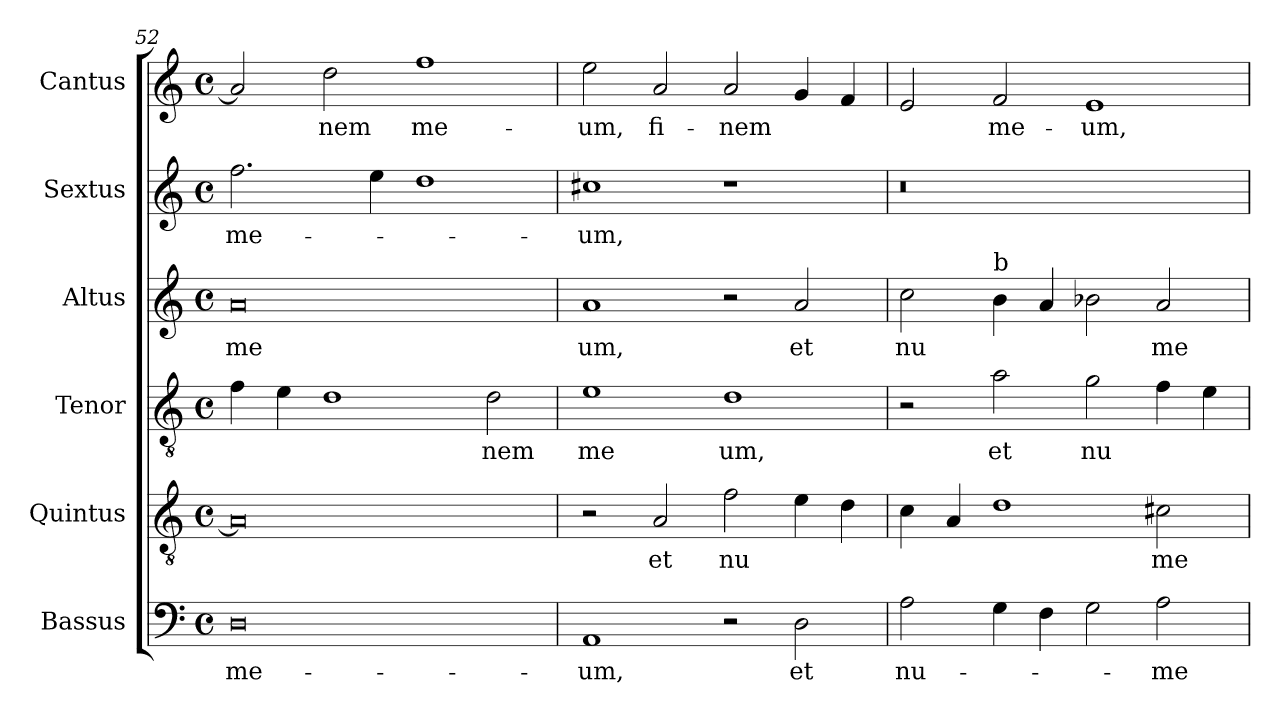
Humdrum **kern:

**kern	**text	**kern	**text	**kern	**text	**kern	**text	**kern	**text	**kern	**text
*part6	*part6	*part5	*part5	*part4	*part4	*part3	*part3	*part2	*part2	*part1	*part1
*staff6	*staff6	*staff5	*staff5	*staff4	*staff4	*staff3	*staff3	*staff2	*staff2	*staff1	*staff1
*I"Bassus	*	*I"Quintus	*	*I"Tenor	*	*I"Altus	*	*I"Sextus	*	*I"Cantus	*
*clefF4	*	*clefGv2	*	*clefGv2	*	*clefG2	*	*clefG2	*	*clefG2	*
*M4/4	*	*M4/4	*	*M4/4	*	*M4/4	*	*M4/4	*	*M4/4	*
*met(c)	*	*met(c)	*	*met(c)	*	*met(c)	*	*met(c)	*	*met(c)	*
=52	=52	=52	=52	=52	=52	=52	=52	=52	=52	=52	=52
!	!LO:LY:b:cj	!	!	!	!	!	!LO:LY:b:cj	!	!LO:LY:b	!	!
0D	me-	0A]	.	4f\	.	0a	me	2.ff\	me-	2a/]	.
.	.	.	.	4e\	.	.	.	.	.	.	.
!	!	!	!	!	!	!	!	!	!	!	!LO:LY:b:cj
.	.	.	.	1d	.	.	.	.	.	2dd\	-nem
.	.	.	.	.	.	.	.	4ee\	.	.	.
!	!	!	!	!	!	!	!	!	!	!	!LO:LY:b:cj
.	.	.	.	.	.	.	.	1dd	.	1ff	me-
!	!	!	!	!	!LO:LY:b:cj	!	!	!	!	!	!
.	.	.	.	2d\	nem	.	.	.	.	.	.
=53	=53	=53	=53	=53	=53	=53	=53	=53	=53	=53	=53
!	!LO:LY:b:cj	!	!	!	!LO:LY:b:cj	!	!LO:LY:b:cj	!	!LO:LY:b:cj	!	!LO:LY:b:cj
1AA	-um,	2r	.	1e	me	1a	um,	1cc#X	-um,	2ee\	-um,
!	!	!	!LO:LY:b:cj	!	!	!	!	!	!	!	!LO:LY:b:cj
.	.	2A/	et	.	.	.	.	.	.	2a/	fi-
!	!	!	!LO:LY:b	!	!LO:LY:b:cj	!	!	!	!	!	!LO:LY:b
2r	.	2f\	nu	1d	um,	2r	.	1r	.	2a/	-nem
!	!LO:LY:b:cj	!	!	!	!	!	!LO:LY:b:cj	!	!	!	!
2D\	et	4e\	.	.	.	2a/	et	.	.	4g/	.
.	.	4d\	.	.	.	.	.	.	.	4f/	.
=54	=54	=54	=54	=54	=54	=54	=54	=54	=54	=54	=54
!	!LO:LY:b	!	!	!	!	!	!LO:LY:b	!	!	!	!
2A\	nu-	4c\	.	2r	.	2cc\	nu	0r	.	2e/	.
.	.	4A/	.	.	.	.	.	.	.	.	.
!	!	!	!	!	!	!LO:TX:a:t=b	!	!	!	!	!
!	!	!	!	!	!LO:LY:b:cj	!	!	!	!	!	!LO:LY:b:cj
4G\	.	1d	.	2a\	et	4b\	.	.	.	2f/	me-
4F\	.	.	.	.	.	4a/	.	.	.	.	.
!	!	!	!	!	!LO:LY:b	!	!	!	!	!	!LO:LY:b:cj
2G\	.	.	.	2g\	nu	2b-X\	.	.	.	1e	-um,
!	!LO:LY:b:cj	!	!LO:LY:b:cj	!	!	!	!LO:LY:b:cj	!	!	!	!
2A\	-me-	2c#X\	me	4f\	.	2a/	me	.	.	.	.
.	.	.	.	4e\	.	.	.	.	.	.	.
=	=	=	=	=	=	=	=	=	=	=	=
*-	*-	*-	*-	*-	*-	*-	*-	*-	*-	*-	*-
